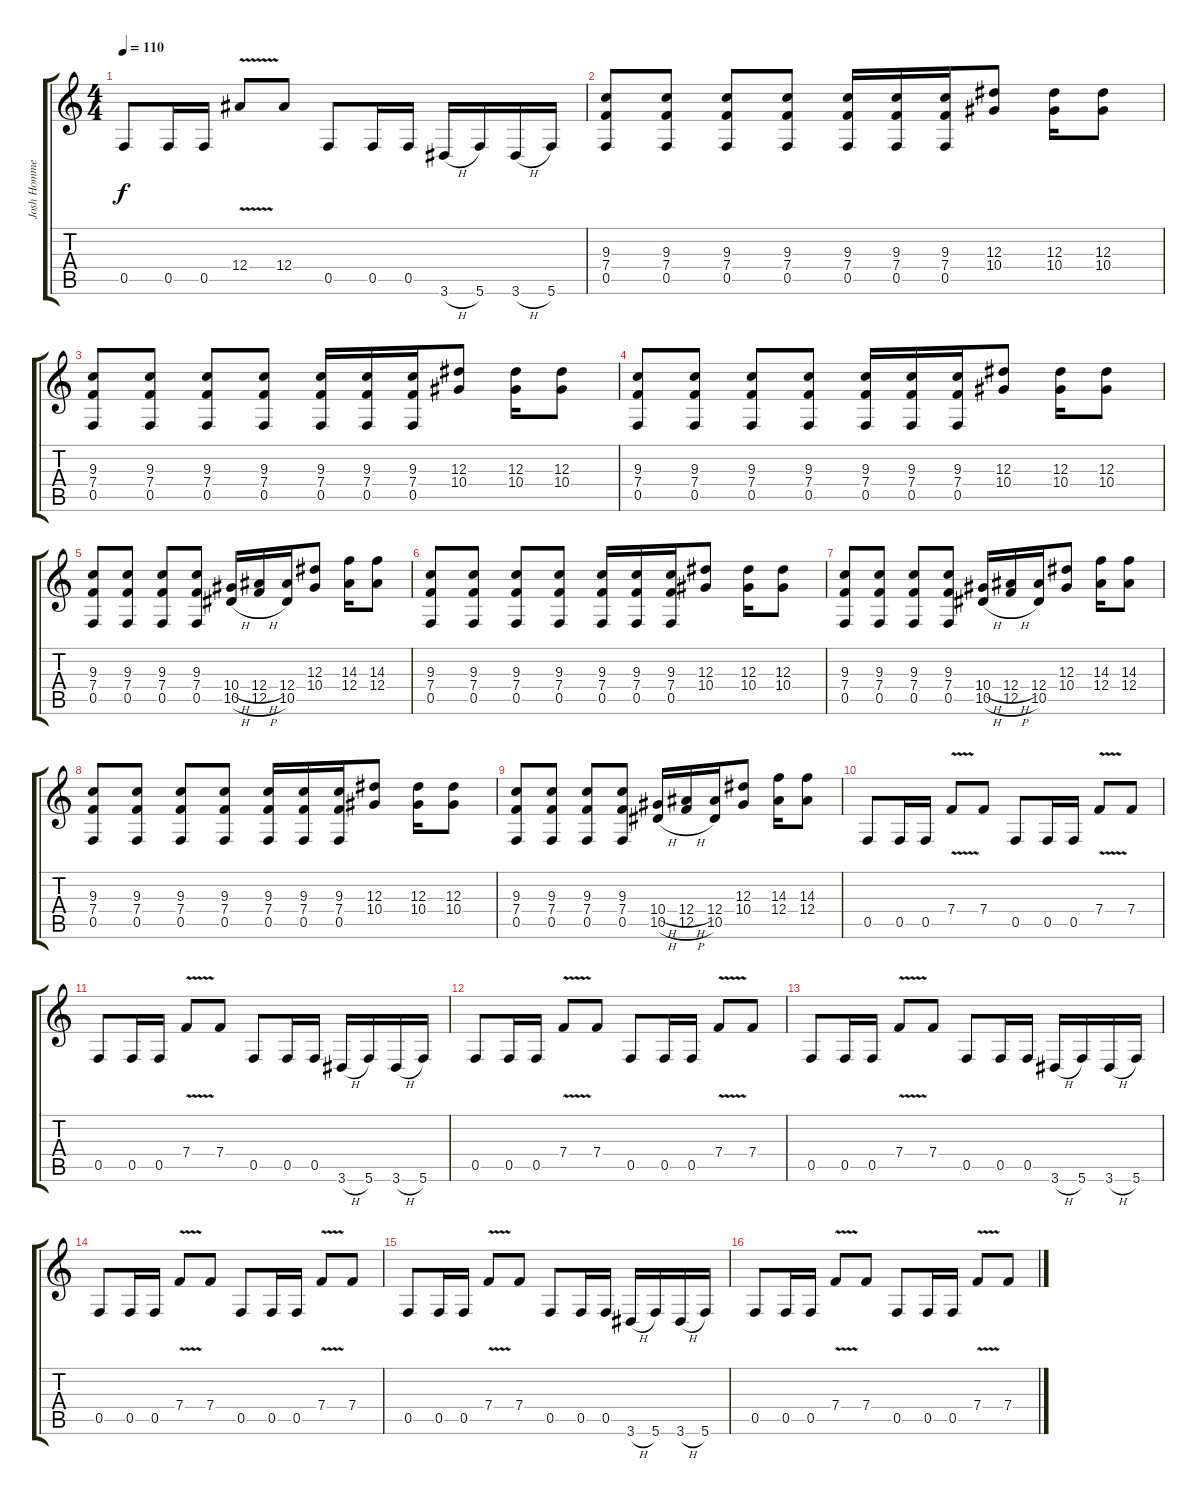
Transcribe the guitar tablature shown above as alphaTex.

\track ("Josh Homme" "Josh Homme") {instrument distortionguitar}
\staff {score tabs}
\tuning (C4 G3 Eb3 Bb2 F2 C2) {hide}
\ts (4 4)
\tempo 110
\clef g2
\ks c
0.5.8{dy f} 0.5.16 0.5.16 12.4{v}.8 12.4.8 0.5.8 0.5.16 0.5.16 3.6{h}.16 5.6.16 3.6{h}.16 5.6.16 |
(9.3 7.4 0.5).8 (9.3 7.4 0.5).8 (9.3 7.4 0.5).8 (9.3 7.4 0.5).8 (9.3 7.4 0.5).16 (9.3 7.4 0.5).16 (9.3 7.4 0.5).16 (12.3 10.4).8 (12.3 10.4).16 (12.3 10.4).8 |
(9.3 7.4 0.5).8 (9.3 7.4 0.5).8 (9.3 7.4 0.5).8 (9.3 7.4 0.5).8 (9.3 7.4 0.5).16 (9.3 7.4 0.5).16 (9.3 7.4 0.5).16 (12.3 10.4).8 (12.3 10.4).16 (12.3 10.4).8 |
(9.3 7.4 0.5).8 (9.3 7.4 0.5).8 (9.3 7.4 0.5).8 (9.3 7.4 0.5).8 (9.3 7.4 0.5).16 (9.3 7.4 0.5).16 (9.3 7.4 0.5).16 (12.3 10.4).8 (12.3 10.4).16 (12.3 10.4).8 |
(9.3 7.4 0.5).8 (9.3 7.4 0.5).8 (9.3 7.4 0.5).8 (9.3 7.4 0.5).8 (10.4{h} 10.5{h}).16 (12.4{h} 12.5{h}).16 (12.4 10.5).16 (12.3 10.4).8 (14.3 12.4).16 (14.3 12.4).8 |
(9.3 7.4 0.5).8 (9.3 7.4 0.5).8 (9.3 7.4 0.5).8 (9.3 7.4 0.5).8 (9.3 7.4 0.5).16 (9.3 7.4 0.5).16 (9.3 7.4 0.5).16 (12.3 10.4).8 (12.3 10.4).16 (12.3 10.4).8 |
(9.3 7.4 0.5).8 (9.3 7.4 0.5).8 (9.3 7.4 0.5).8 (9.3 7.4 0.5).8 (10.4{h} 10.5{h}).16 (12.4{h} 12.5{h}).16 (12.4 10.5).16 (12.3 10.4).8 (14.3 12.4).16 (14.3 12.4).8 |
(9.3 7.4 0.5).8 (9.3 7.4 0.5).8 (9.3 7.4 0.5).8 (9.3 7.4 0.5).8 (9.3 7.4 0.5).16 (9.3 7.4 0.5).16 (9.3 7.4 0.5).16 (12.3 10.4).8 (12.3 10.4).16 (12.3 10.4).8 |
(9.3 7.4 0.5).8 (9.3 7.4 0.5).8 (9.3 7.4 0.5).8 (9.3 7.4 0.5).8 (10.4{h} 10.5{h}).16 (12.4{h} 12.5{h}).16 (12.4 10.5).16 (12.3 10.4).8 (14.3 12.4).16 (14.3 12.4).8 |
0.5.8 0.5.16 0.5.16 7.4{v}.8 7.4.8 0.5.8 0.5.16 0.5.16 7.4{v}.8 7.4.8 |
0.5.8 0.5.16 0.5.16 7.4{v}.8 7.4.8 0.5.8 0.5.16 0.5.16 3.6{h}.16 5.6.16 3.6{h}.16 5.6.16 |
0.5.8 0.5.16 0.5.16 7.4{v}.8 7.4.8 0.5.8 0.5.16 0.5.16 7.4{v}.8 7.4.8 |
0.5.8 0.5.16 0.5.16 7.4{v}.8 7.4.8 0.5.8 0.5.16 0.5.16 3.6{h}.16 5.6.16 3.6{h}.16 5.6.16 |
0.5.8 0.5.16 0.5.16 7.4{v}.8 7.4.8 0.5.8 0.5.16 0.5.16 7.4{v}.8 7.4.8 |
0.5.8 0.5.16 0.5.16 7.4{v}.8 7.4.8 0.5.8 0.5.16 0.5.16 3.6{h}.16 5.6.16 3.6{h}.16 5.6.16 |
0.5.8 0.5.16 0.5.16 7.4{v}.8 7.4.8 0.5.8 0.5.16 0.5.16 7.4{v}.8 7.4.8
